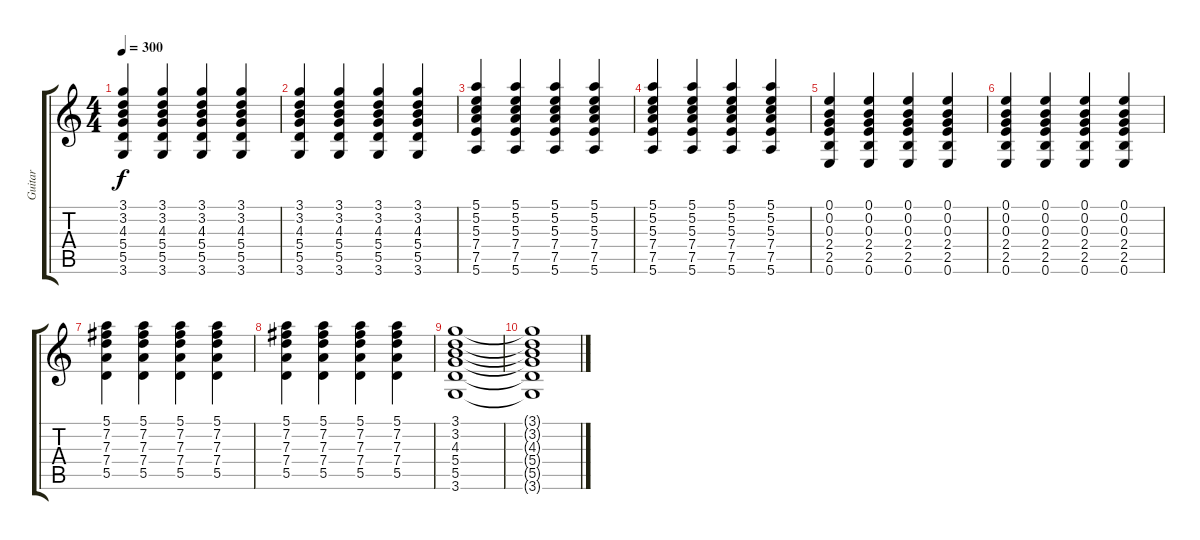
\track ("Guitar" "Guitar") {instrument overdrivenguitar}
\staff {score tabs}
\tuning (E4 B3 G3 D3 A2 E2) {hide}
\ts (4 4)
\tempo 300
\clef g2
\ks c
(3.1 3.2 4.3 5.4 5.5 3.6).4{dy f} (3.1 3.2 4.3 5.4 5.5 3.6).4 (3.1 3.2 4.3 5.4 5.5 3.6).4 (3.1 3.2 4.3 5.4 5.5 3.6).4 |
(3.1 3.2 4.3 5.4 5.5 3.6).4 (3.1 3.2 4.3 5.4 5.5 3.6).4 (3.1 3.2 4.3 5.4 5.5 3.6).4 (3.1 3.2 4.3 5.4 5.5 3.6).4 |
(5.1 5.2 5.3 7.4 7.5 5.6).4 (5.1 5.2 5.3 7.4 7.5 5.6).4 (5.1 5.2 5.3 7.4 7.5 5.6).4 (5.1 5.2 5.3 7.4 7.5 5.6).4 |
(5.1 5.2 5.3 7.4 7.5 5.6).4 (5.1 5.2 5.3 7.4 7.5 5.6).4 (5.1 5.2 5.3 7.4 7.5 5.6).4 (5.1 5.2 5.3 7.4 7.5 5.6).4 |
(0.1 0.2 0.3 2.4 2.5 0.6).4 (0.1 0.2 0.3 2.4 2.5 0.6).4 (0.1 0.2 0.3 2.4 2.5 0.6).4 (0.1 0.2 0.3 2.4 2.5 0.6).4 |
(0.1 0.2 0.3 2.4 2.5 0.6).4 (0.1 0.2 0.3 2.4 2.5 0.6).4 (0.1 0.2 0.3 2.4 2.5 0.6).4 (0.1 0.2 0.3 2.4 2.5 0.6).4 |
(5.1 7.2 7.3 7.4 5.5).4 (5.1 7.2 7.3 7.4 5.5).4 (5.1 7.2 7.3 7.4 5.5).4 (5.1 7.2 7.3 7.4 5.5).4 |
(5.1 7.2 7.3 7.4 5.5).4 (5.1 7.2 7.3 7.4 5.5).4 (5.1 7.2 7.3 7.4 5.5).4 (5.1 7.2 7.3 7.4 5.5).4 |
(3.1 3.2 4.3 5.4 5.5 3.6).1 |
(3.1{t} 3.2{t} 4.3{t} 5.4{t} 5.5{t} 3.6{t}).1
